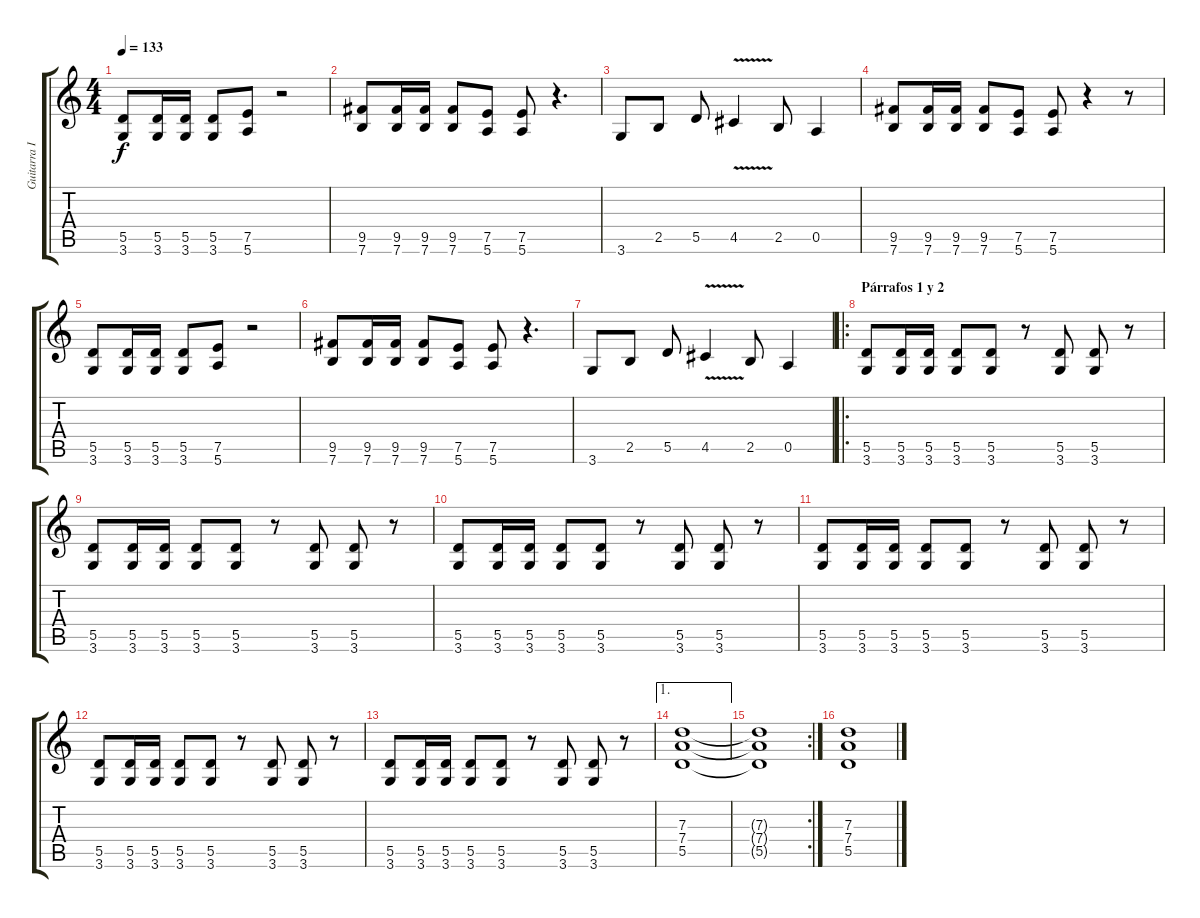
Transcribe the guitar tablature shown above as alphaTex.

\track ("Guitarra I" "Guitarra I") {instrument distortionguitar}
\staff {score tabs}
\tuning (E4 B3 G3 D3 A2 E2) {hide}
\ts (4 4)
\tempo 133
\clef g2
\ks c
(5.5 3.6).8{dy f} (5.5 3.6).16 (5.5 3.6).16 (5.5 3.6).8 (7.5 5.6).8 r.2 |
(9.5 7.6).8 (9.5 7.6).16 (9.5 7.6).16 (9.5 7.6).8 (7.5 5.6).8 (7.5 5.6).8 r.4{d} |
3.6.8 2.5.8 5.5.8 4.5{v}.4 2.5.8 0.5.4 |
(9.5 7.6).8 (9.5 7.6).16 (9.5 7.6).16 (9.5 7.6).8 (7.5 5.6).8 (7.5 5.6).8 r.4 r.8 |
(5.5 3.6).8 (5.5 3.6).16 (5.5 3.6).16 (5.5 3.6).8 (7.5 5.6).8 r.2 |
(9.5 7.6).8 (9.5 7.6).16 (9.5 7.6).16 (9.5 7.6).8 (7.5 5.6).8 (7.5 5.6).8 r.4{d} |
3.6.8 2.5.8 5.5.8 4.5{v}.4 2.5.8 0.5.4 |
\ro
\section ("" "Párrafos 1 y 2")
(5.5 3.6).8 (5.5 3.6).16 (5.5 3.6).16 (5.5 3.6).8 (5.5 3.6).8 r.8 (5.5 3.6).8 (5.5 3.6).8 r.8 |
(5.5 3.6).8 (5.5 3.6).16 (5.5 3.6).16 (5.5 3.6).8 (5.5 3.6).8 r.8 (5.5 3.6).8 (5.5 3.6).8 r.8 |
(5.5 3.6).8 (5.5 3.6).16 (5.5 3.6).16 (5.5 3.6).8 (5.5 3.6).8 r.8 (5.5 3.6).8 (5.5 3.6).8 r.8 |
(5.5 3.6).8 (5.5 3.6).16 (5.5 3.6).16 (5.5 3.6).8 (5.5 3.6).8 r.8 (5.5 3.6).8 (5.5 3.6).8 r.8 |
(5.5 3.6).8 (5.5 3.6).16 (5.5 3.6).16 (5.5 3.6).8 (5.5 3.6).8 r.8 (5.5 3.6).8 (5.5 3.6).8 r.8 |
(5.5 3.6).8 (5.5 3.6).16 (5.5 3.6).16 (5.5 3.6).8 (5.5 3.6).8 r.8 (5.5 3.6).8 (5.5 3.6).8 r.8 |
\ae 1
(7.3 7.4 5.5).1 |
\rc 2
(7.3{t} 7.4{t} 5.5{t}).1 |
(7.3 7.4 5.5).1
